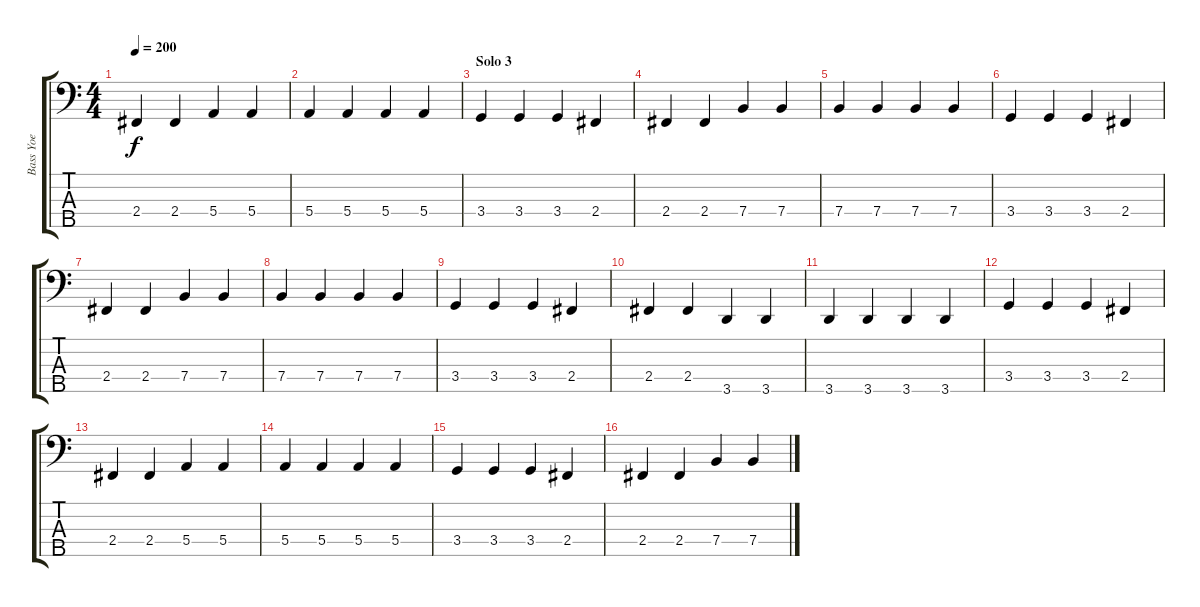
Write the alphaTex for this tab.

\track ("Bass Yoe" "Bass Yoe") {instrument slapbass1}
\staff {score tabs}
\tuning (G2 D2 A1 E1 B0) {hide}
\ts (4 4)
\tempo 200
\clef f4
\ks c
2.4.4{dy f} 2.4.4 5.4.4 5.4.4 |
5.4.4 5.4.4 5.4.4 5.4.4 |
\section ("" "Solo 3")
3.4.4 3.4.4 3.4.4 2.4.4 |
2.4.4 2.4.4 7.4.4 7.4.4 |
7.4.4 7.4.4 7.4.4 7.4.4 |
3.4.4 3.4.4 3.4.4 2.4.4 |
2.4.4 2.4.4 7.4.4 7.4.4 |
7.4.4 7.4.4 7.4.4 7.4.4 |
3.4.4 3.4.4 3.4.4 2.4.4 |
2.4.4 2.4.4 3.5.4 3.5.4 |
3.5.4 3.5.4 3.5.4 3.5.4 |
3.4.4 3.4.4 3.4.4 2.4.4 |
2.4.4 2.4.4 5.4.4 5.4.4 |
5.4.4 5.4.4 5.4.4 5.4.4 |
3.4.4 3.4.4 3.4.4 2.4.4 |
2.4.4 2.4.4 7.4.4 7.4.4
